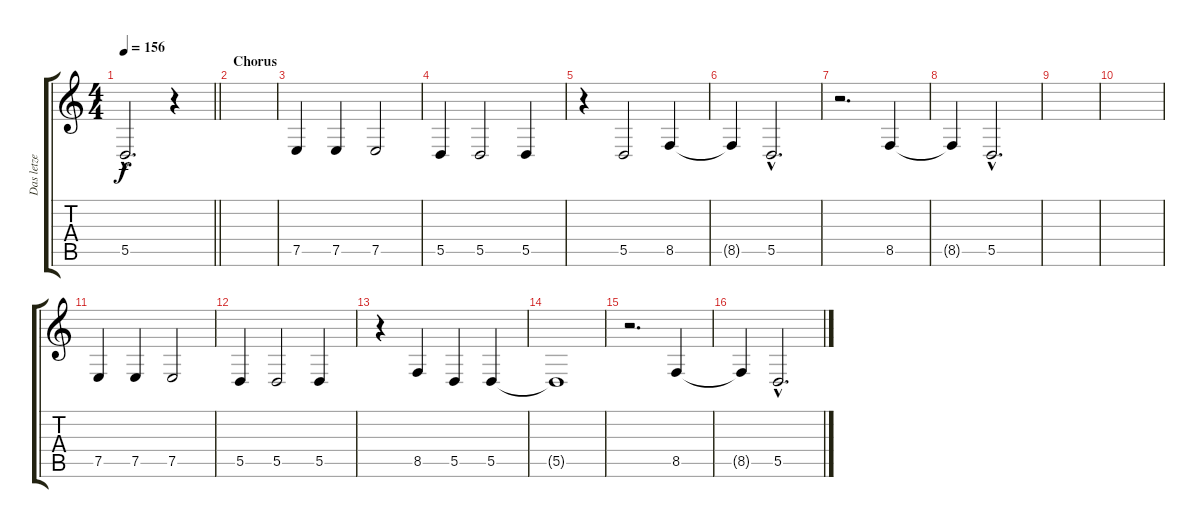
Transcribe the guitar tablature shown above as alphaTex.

\track ("Das letze Einhorn" "Das letze ") {instrument choiraahs}
\staff {score tabs}
\tuning (E4 B3 G3 D3 A2 E2) {hide}
\ts (4 4)
\tempo 156
\clef g2
\barLineRight lightlight
\ks c
5.5{hac t}.2{d dy f} r.4 |
\section ("" "Chorus")
|
7.5.4 7.5.4 7.5.2 |
5.5.4 5.5.2 5.5.4 |
r.4 5.5.2 8.5.4 |
8.5{t}.4 5.5{hac}.2{d} |
r.2{d} 8.5.4 |
8.5{t}.4 5.5{hac}.2{d} |
|
|
7.5.4 7.5.4 7.5.2 |
5.5.4 5.5.2 5.5.4 |
r.4 8.5.4 5.5.4 5.5.4 |
5.5{t}.1 |
r.2{d} 8.5.4 |
8.5{t}.4 5.5{hac}.2{d}
